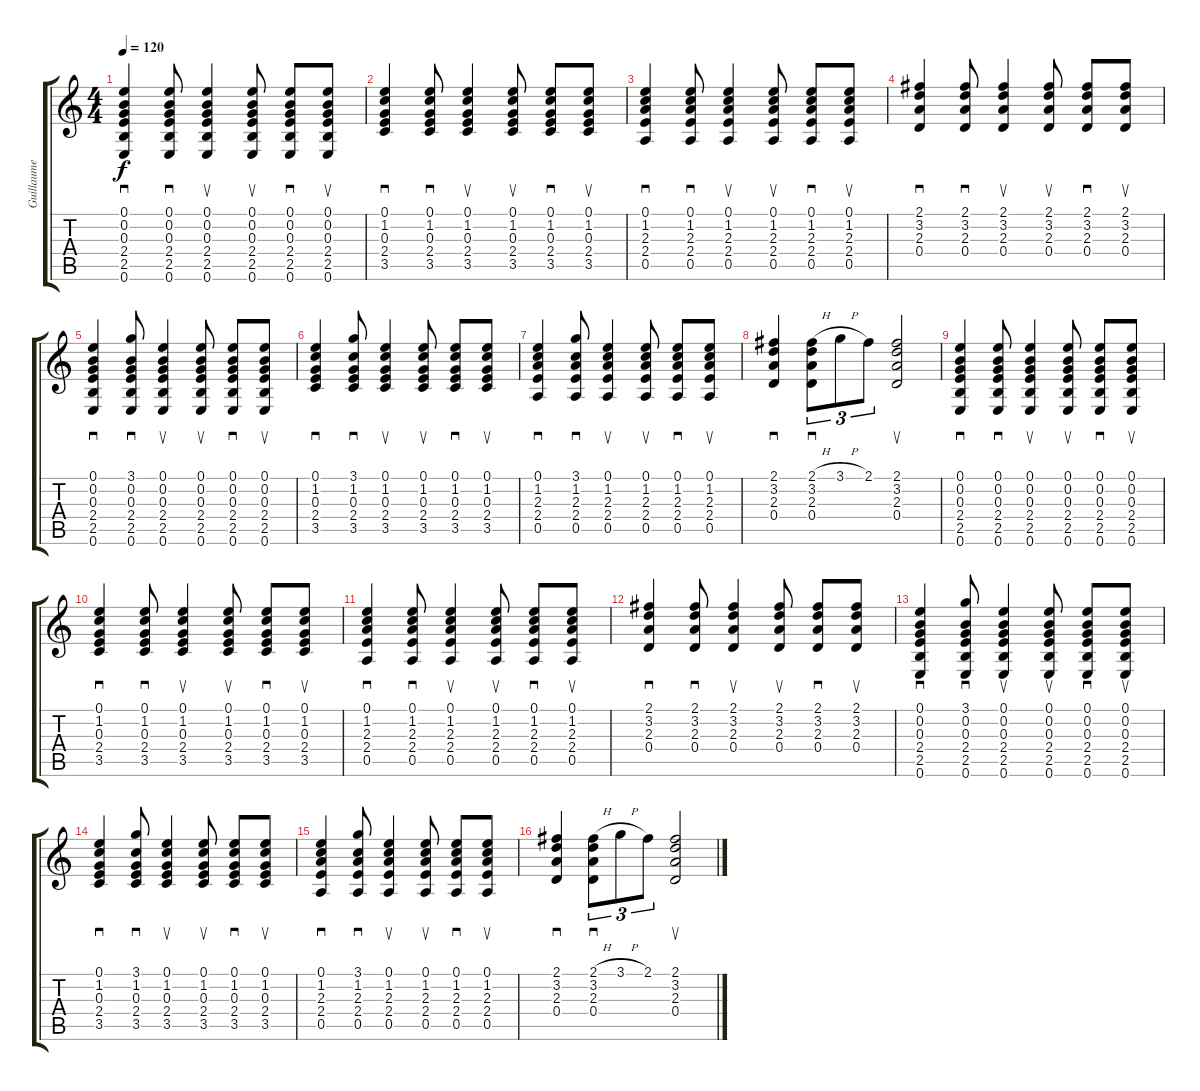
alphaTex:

\track ("Guillaume Pical" "Guillaume ") {instrument acousticguitarnylon}
\staff {score tabs}
\tuning (E4 B3 G3 D3 A2 E2) {hide}
\ts (4 4)
\tempo 120
\clef g2
\ks c
(0.1 0.2 0.3 2.4 2.5 0.6).4{sd dy f instrument acousticguitarnylon} (0.1 0.2 0.3 2.4 2.5 0.6).8{sd} (0.1 0.2 0.3 2.4 2.5 0.6).4{su} (0.1 0.2 0.3 2.4 2.5 0.6).8{su} (0.1 0.2 0.3 2.4 2.5 0.6).8{sd} (0.1 0.2 0.3 2.4 2.5 0.6).8{su} |
(0.1 1.2 0.3 2.4 3.5).4{sd} (0.1 1.2 0.3 2.4 3.5).8{sd} (0.1 1.2 0.3 2.4 3.5).4{su} (0.1 1.2 0.3 2.4 3.5).8{su} (0.1 1.2 0.3 2.4 3.5).8{sd} (0.1 1.2 0.3 2.4 3.5).8{su} |
(0.1 1.2 2.3 2.4 0.5).4{sd} (0.1 1.2 2.3 2.4 0.5).8{sd} (0.1 1.2 2.3 2.4 0.5).4{su} (0.1 1.2 2.3 2.4 0.5).8{su} (0.1 1.2 2.3 2.4 0.5).8{sd} (0.1 1.2 2.3 2.4 0.5).8{su} |
(2.1 3.2 2.3 0.4).4{sd} (2.1 3.2 2.3 0.4).8{sd} (2.1 3.2 2.3 0.4).4{su} (2.1 3.2 2.3 0.4).8{su} (2.1 3.2 2.3 0.4).8{sd} (2.1 3.2 2.3 0.4).8{su} |
(0.1 0.2 0.3 2.4 2.5 0.6).4{sd} (3.1 0.2 0.3 2.4 2.5 0.6).8{sd} (0.1 0.2 0.3 2.4 2.5 0.6).4{su} (0.1 0.2 0.3 2.4 2.5 0.6).8{su} (0.1 0.2 0.3 2.4 2.5 0.6).8{sd} (0.1 0.2 0.3 2.4 2.5 0.6).8{su} |
(0.1 1.2 0.3 2.4 3.5).4{sd} (3.1 1.2 0.3 2.4 3.5).8{sd} (0.1 1.2 0.3 2.4 3.5).4{su} (0.1 1.2 0.3 2.4 3.5).8{su} (0.1 1.2 0.3 2.4 3.5).8{sd} (0.1 1.2 0.3 2.4 3.5).8{su} |
(0.1 1.2 2.3 2.4 0.5).4{sd} (3.1 1.2 2.3 2.4 0.5).8{sd} (0.1 1.2 2.3 2.4 0.5).4{su} (0.1 1.2 2.3 2.4 0.5).8{su} (0.1 1.2 2.3 2.4 0.5).8{sd} (0.1 1.2 2.3 2.4 0.5).8{su} |
(2.1 3.2 2.3 0.4).4{sd} (2.1{h} 3.2 2.3 0.4).8{sd tu (3 2)} 3.1{h}.8{tu (3 2)} 2.1.8{tu (3 2)} (2.1 3.2 2.3 0.4).2{su} |
(0.1 0.2 0.3 2.4 2.5 0.6).4{sd} (0.1 0.2 0.3 2.4 2.5 0.6).8{sd} (0.1 0.2 0.3 2.4 2.5 0.6).4{su} (0.1 0.2 0.3 2.4 2.5 0.6).8{su} (0.1 0.2 0.3 2.4 2.5 0.6).8{sd} (0.1 0.2 0.3 2.4 2.5 0.6).8{su} |
(0.1 1.2 0.3 2.4 3.5).4{sd} (0.1 1.2 0.3 2.4 3.5).8{sd} (0.1 1.2 0.3 2.4 3.5).4{su} (0.1 1.2 0.3 2.4 3.5).8{su} (0.1 1.2 0.3 2.4 3.5).8{sd} (0.1 1.2 0.3 2.4 3.5).8{su} |
(0.1 1.2 2.3 2.4 0.5).4{sd} (0.1 1.2 2.3 2.4 0.5).8{sd} (0.1 1.2 2.3 2.4 0.5).4{su} (0.1 1.2 2.3 2.4 0.5).8{su} (0.1 1.2 2.3 2.4 0.5).8{sd} (0.1 1.2 2.3 2.4 0.5).8{su} |
(2.1 3.2 2.3 0.4).4{sd} (2.1 3.2 2.3 0.4).8{sd} (2.1 3.2 2.3 0.4).4{su} (2.1 3.2 2.3 0.4).8{su} (2.1 3.2 2.3 0.4).8{sd} (2.1 3.2 2.3 0.4).8{su} |
(0.1 0.2 0.3 2.4 2.5 0.6).4{sd} (3.1 0.2 0.3 2.4 2.5 0.6).8{sd} (0.1 0.2 0.3 2.4 2.5 0.6).4{su} (0.1 0.2 0.3 2.4 2.5 0.6).8{su} (0.1 0.2 0.3 2.4 2.5 0.6).8{sd} (0.1 0.2 0.3 2.4 2.5 0.6).8{su} |
(0.1 1.2 0.3 2.4 3.5).4{sd} (3.1 1.2 0.3 2.4 3.5).8{sd} (0.1 1.2 0.3 2.4 3.5).4{su} (0.1 1.2 0.3 2.4 3.5).8{su} (0.1 1.2 0.3 2.4 3.5).8{sd} (0.1 1.2 0.3 2.4 3.5).8{su} |
(0.1 1.2 2.3 2.4 0.5).4{sd} (3.1 1.2 2.3 2.4 0.5).8{sd} (0.1 1.2 2.3 2.4 0.5).4{su} (0.1 1.2 2.3 2.4 0.5).8{su} (0.1 1.2 2.3 2.4 0.5).8{sd} (0.1 1.2 2.3 2.4 0.5).8{su} |
(2.1 3.2 2.3 0.4).4{sd} (2.1{h} 3.2 2.3 0.4).8{sd tu (3 2)} 3.1{h}.8{tu (3 2)} 2.1.8{tu (3 2)} (2.1 3.2 2.3 0.4).2{su}
